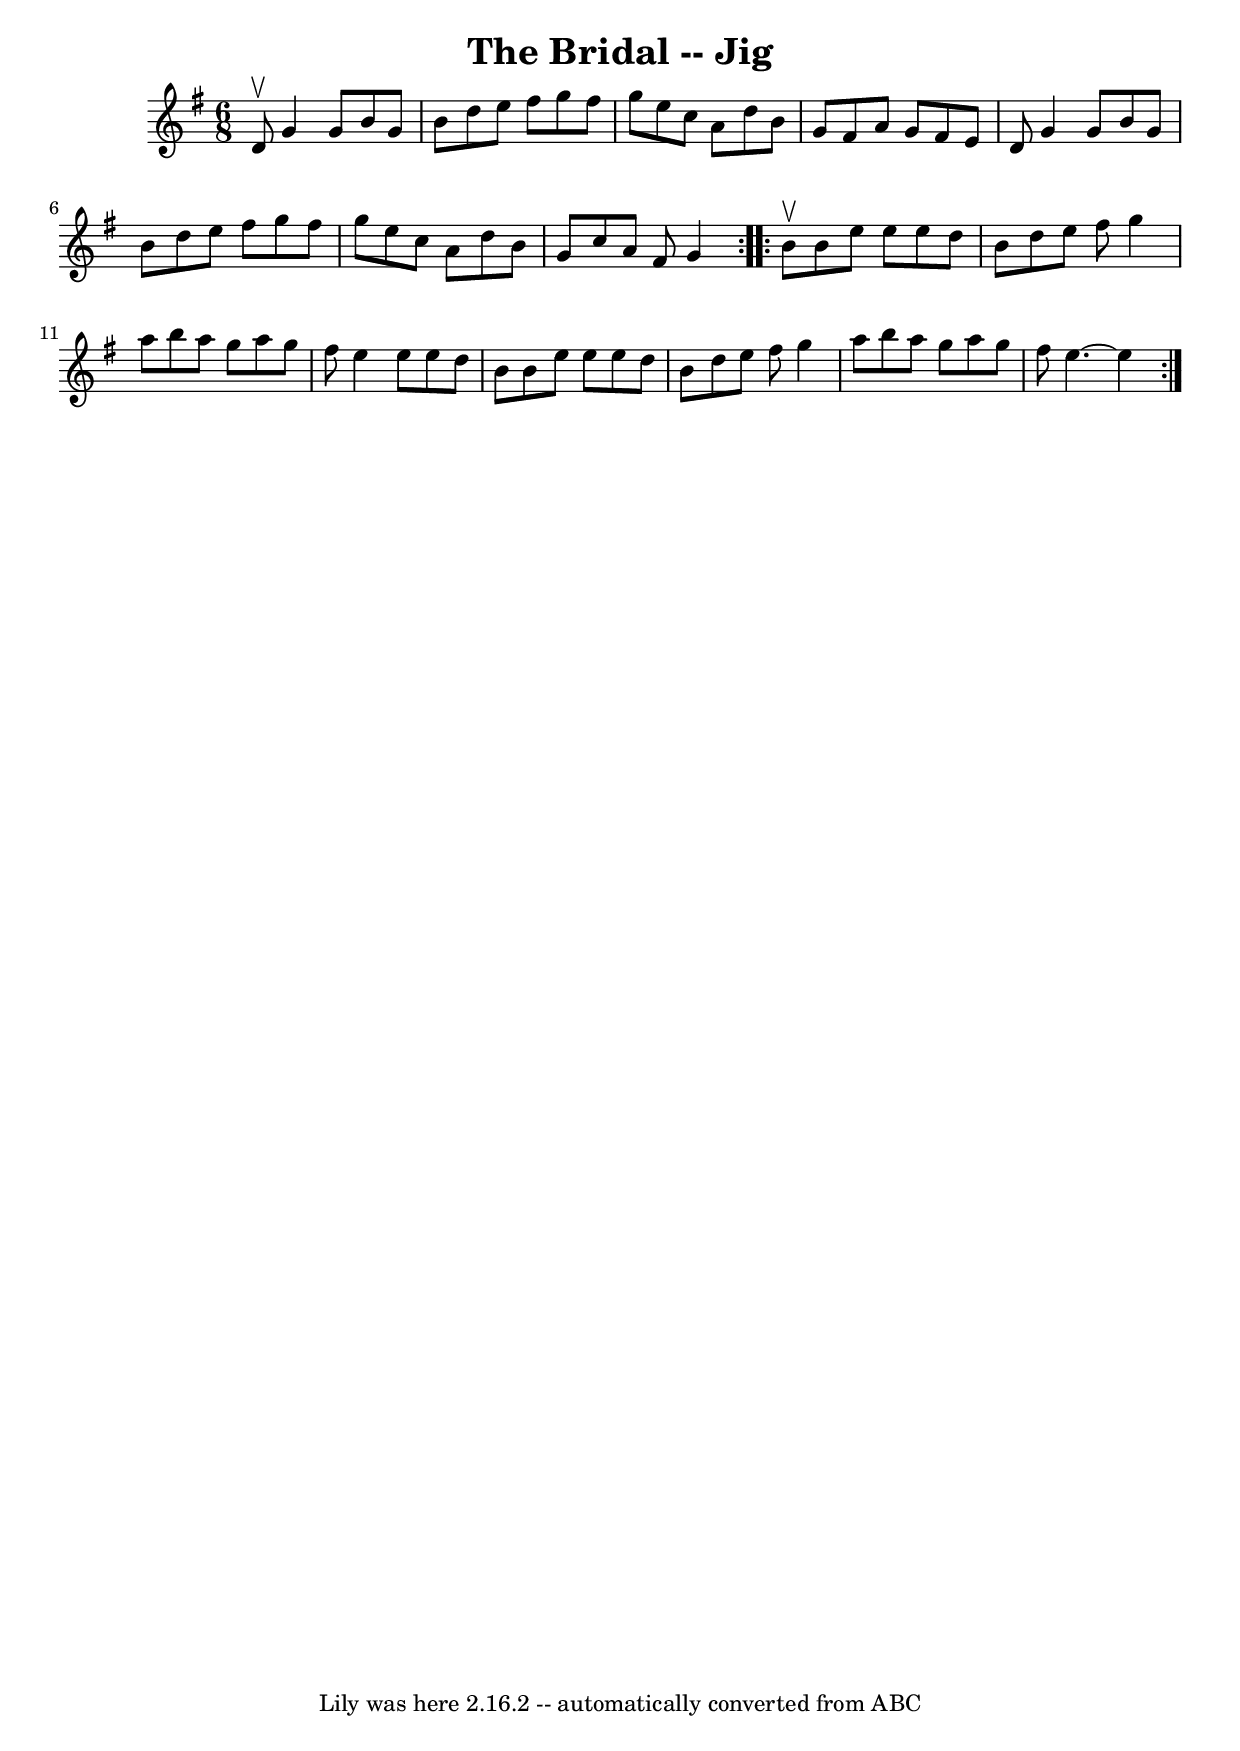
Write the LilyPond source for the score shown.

\version "2.16.2"
\include "Mammoth.ily"
\header {
  %% book = "Ryan's Mammoth Collection"
  crossRefNumber = "1"
  footnotes = "\\\\87 448"
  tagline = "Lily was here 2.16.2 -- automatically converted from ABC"
  title = "The Bridal -- Jig"

}
voicedefault =  {



  \repeat volta 2 {

    \time 6/8 
    \key g \major
    d'8^\upbow |
    g'4 g'8 b'8 g'8    
    b'8    |
    d''8 e''8 fis''8 g''8 fis''8 g''8    |
    
    e''8 c''8 a'8 d''8 b'8 g'8    |
    fis'8 a'8 g'8    
    fis'8 e'8 d'8    |
    g'4 g'8 b'8 g'8 b'8    |
    
    d''8 e''8 fis''8 g''8 fis''8 g''8    |
    e''8 c''8   
    a'8 d''8 b'8 g'8    |
    c''8 a'8 fis'8 g'4  
  }     

  \repeat volta 2 {
    b'8^\upbow |
    b'8 e''8 e''8 e''8    
    d''8 b'8    |
    d''8 e''8 fis''8 g''4 a''8    |
    
    b''8 a''8 g''8 a''8 g''8 fis''8    |
    e''4 e''8    
    e''8 d''8 b'8    |
    b'8 e''8 e''8 e''8 d''8 b'8   |
    d''8 e''8 fis''8 g''4 a''8    |
    b''8 a''8  
    g''8 a''8 g''8 fis''8    |
    e''4.   ~ e''4  
  }   

}

\score{
  <<

    \context Staff="default"
    {
      \voicedefault 
      
    }

  >>
  \layout {
    
  }
  \midi {
  }

}
